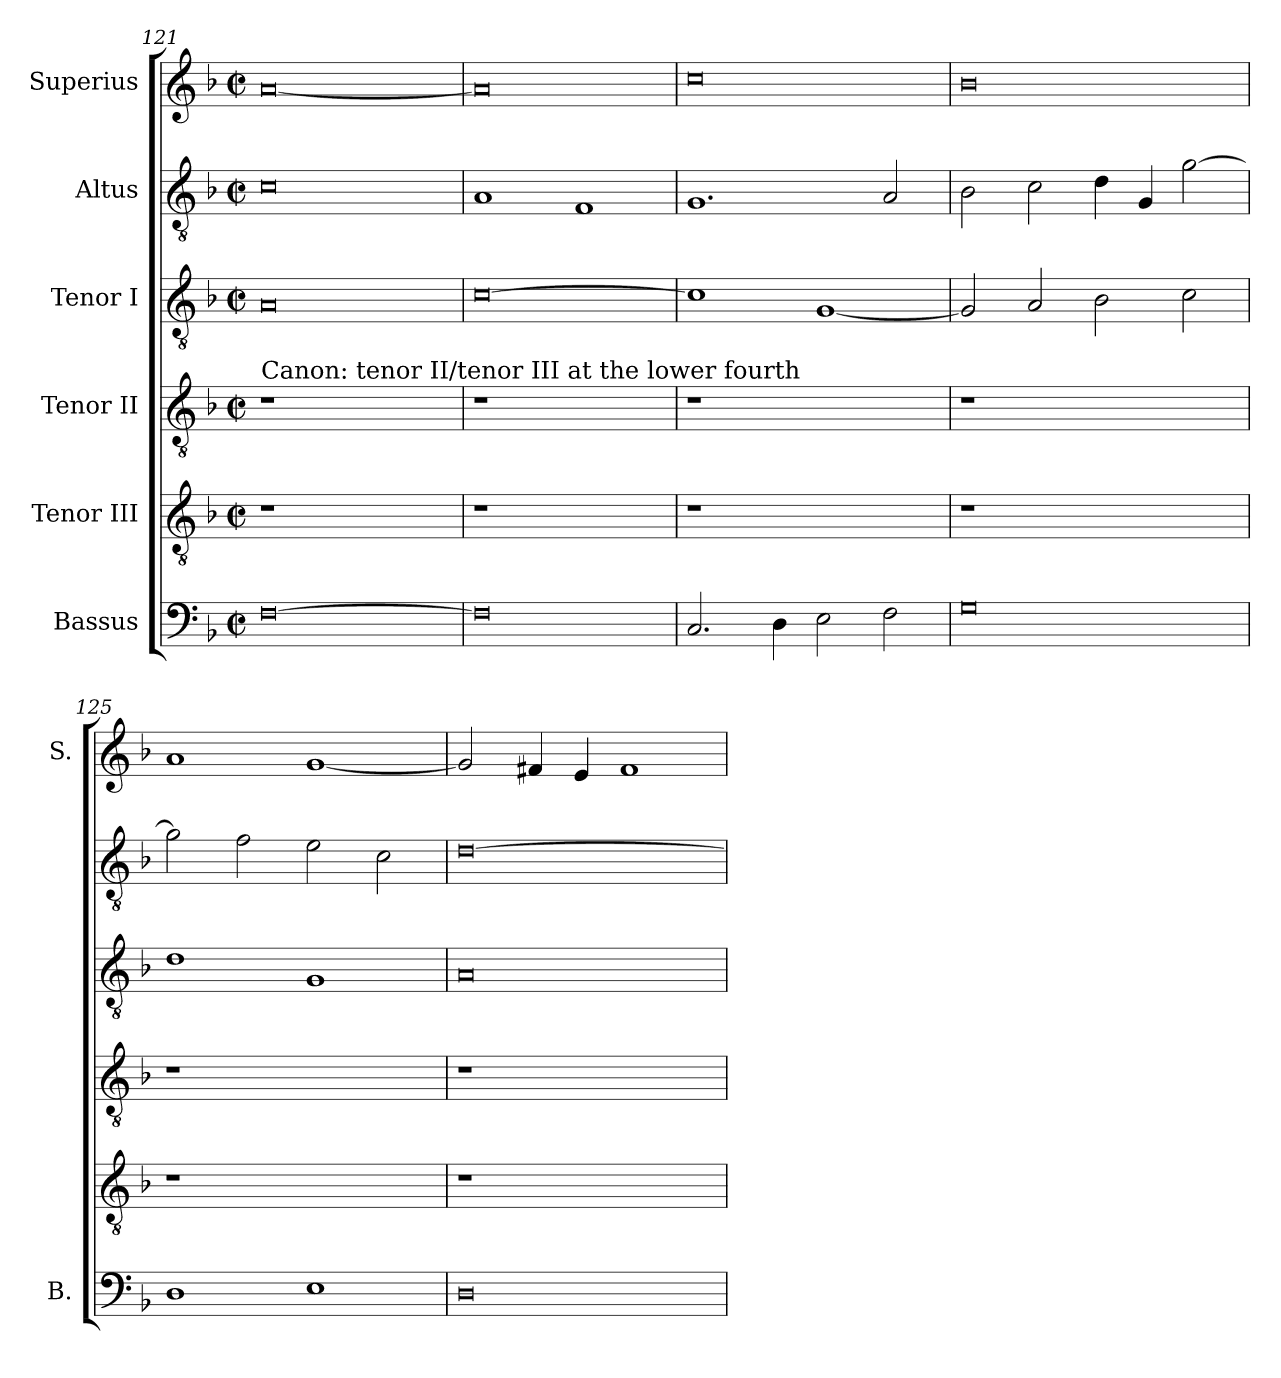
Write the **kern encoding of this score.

**kern	**kern	**kern	**kern	**kern	**kern
*part6	*part5	*part4	*part3	*part2	*part1
*staff6	*staff5	*staff4	*staff3	*staff2	*staff1
*I"Bassus	*I"Tenor III	*I"Tenor II	*I"Tenor I	*I"Altus	*I"Superius
*I'B.	*	*	*	*	*I'S.
!!LO:PB:g=z
*clefF4	*clefGv2	*clefGv2	*clefGv2	*clefGv2	*clefG2
*	*ITrd7c12	*ITrd7c12	*ITrd7c12	*ITrd7c12	*
*k[b-]	*k[b-]	*k[b-]	*k[b-]	*k[b-]	*k[b-]
*F:	*F:	*F:	*F:	*F:	*F:
*M2/2	*M2/2	*M2/2	*M2/2	*M2/2	*M2/2
*met(c|)	*met(c|)	*met(c|)	*met(c|)	*met(c|)	*met(c|)
=121	=121	=121	=121	=121	=121
!	!	!LO:TX:a:t=Canon&colon; tenor II/tenor III at the lower fourth	!	!	!
!	!LO:N:vis=1	!LO:N:vis=1	!	!	!
[>0Fi	1r	1r	0AAi	0Ci	[<0ai
.	1ryy	1ryy	.	.	.
=122	=122	=122	=122	=122	=122
!	!LO:N:vis=1	!LO:N:vis=1	!	!	!
0Fi]	1r	1r	[>0Ci	1AAi	0ai]
.	1ryy	1ryy	.	1FFi	.
=123	=123	=123	=123	=123	=123
!	!LO:N:vis=1	!LO:N:vis=1	!	!	!
2.Ci/	1r	1r	1Ci]	1.GGi	0cci
4Di\	.	.	.	.	.
2Ei\	1ryy	1ryy	[<1GGi	.	.
2Fi\	.	.	.	2AAi/	.
=124	=124	=124	=124	=124	=124
!	!LO:N:vis=1	!LO:N:vis=1	!	!	!
0Gi	1r	1r	2GGi/]	2BB-i\	0b-i
.	.	.	2AAi/	2Ci\	.
.	1ryy	1ryy	2BB-i\	4Di\	.
.	.	.	.	4GGi/	.
.	.	.	2Ci\	[>2Gi\	.
=125	=125	=125	=125	=125	=125
!	!LO:N:vis=1	!LO:N:vis=1	!	!	!
1Di	1r	1r	1Di	2Gi\]	1ai
.	.	.	.	2Fi\	.
1Ei	1ryy	1ryy	1GGi	2Ei\	[<1gi
.	.	.	.	2Ci\	.
=126	=126	=126	=126	=126	=126
!	!LO:N:vis=1	!LO:N:vis=1	!	!	!
0Di	1r	1r	0AAi	[>0Di	2gi/]
.	.	.	.	.	4f#Xi/
.	.	.	.	.	4ei/
.	1ryy	1ryy	.	.	1f#i
=	=	=	=	=	=
*-	*-	*-	*-	*-	*-
